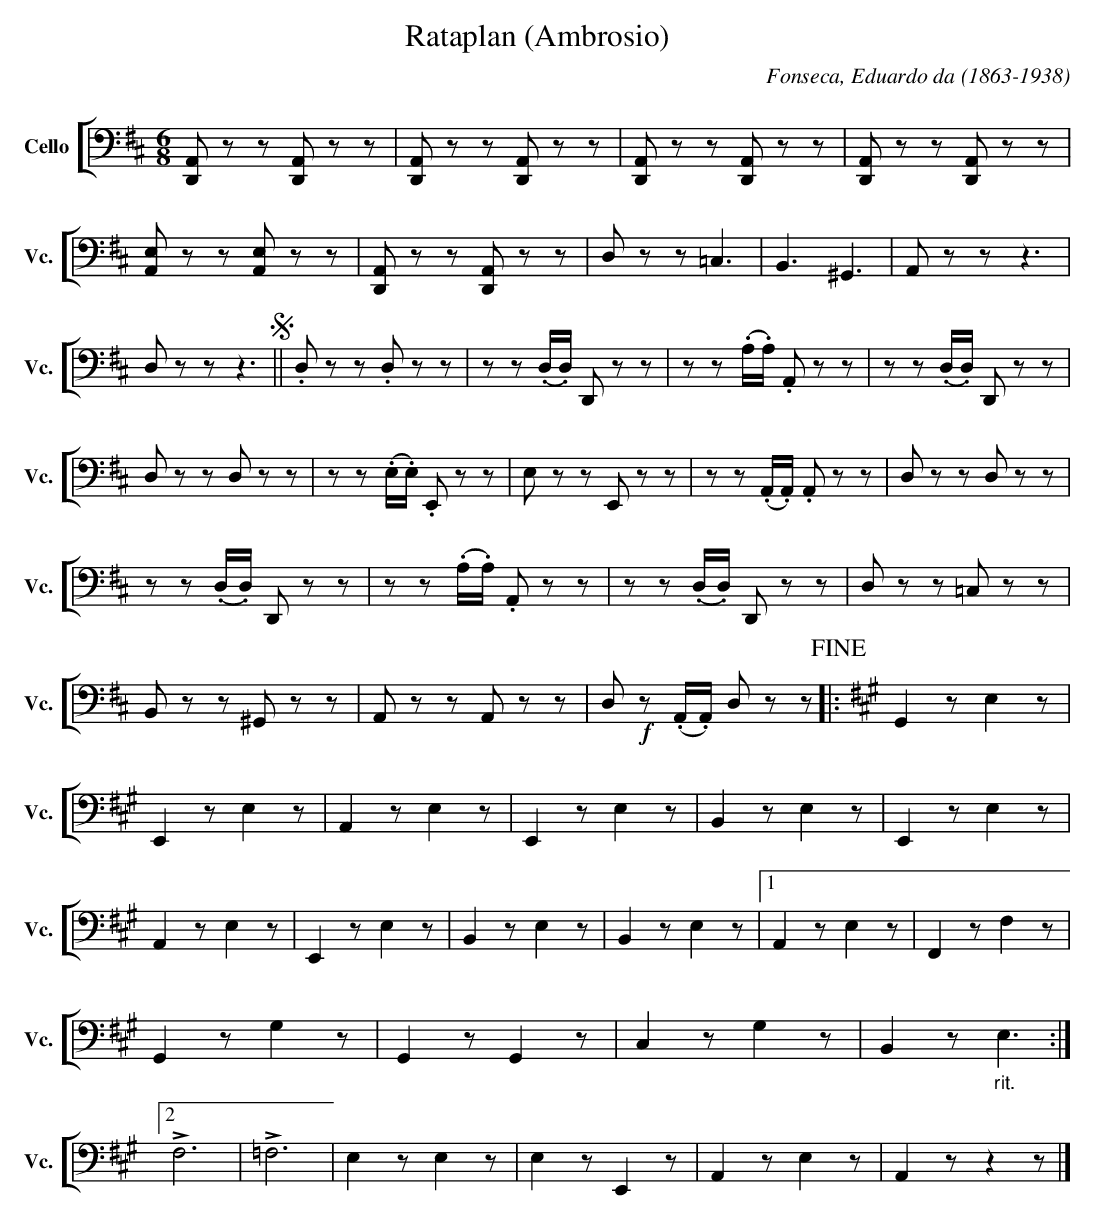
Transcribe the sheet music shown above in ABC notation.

X:1
T:Rataplan (Ambrosio)
C:Fonseca, Eduardo da (1863-1938)
M:6/8
L:1/8
K:D
V: 5 clef=bass name="Cello" sname="Vc."
%%staves [ 5 ]
   [D,,A,,]zz [D,,A,,]zz | [D,,A,,]zz [D,,A,,]zz | [D,,A,,]zz [D,,A,,]zz | [D,,A,,]zz [D,,A,,]zz  | \
   [A,,E,]zz  [A,,E,]zz  | [D,,A,,]zz [D,,A,,]zz | D, z z =C,3 | B,,3 ^G,,3 | A,, z z z3 | D, z z z3 !segno!|| \
   .D,zz .D,zz | zz(.D,/.D,/) D,,zz | zz(.A,/.A,/) .A,,zz | zz(.D,/.D,/) D,,zz | D,zz D,zz | \
   zz(.E,/.E,/) .E,,zz | E,zz E,,zz | zz(.A,,/.A,,/) .A,,zz | D,zz D,zz | zz(.D,/.D,/) D,,zz | \
   zz(.A,/.A,/) .A,,zz | zz(.D,/.D,/) D,,zz | D,zz =C,zz  | B,,zz ^G,,zz | A,,zz A,,zz | \
   D,!f!z (.A,,/.A,,/) D,zz !fine!|: \
   [K:A] G,,2zE,2z | E,,2zE,2z |A,,2zE,2z |E,,2zE,2z |B,,2zE,2z | E,,2zE,2z |A,,2zE,2z | \
   E,,2zE,2z | B,,2zE,2z | B,,2zE,2z |[1 A,,2zE,2z | F,,2zF,2z | G,,2zG,2z | \
   G,,2z G,,2z | C,2z G,2z | B,,2z"_rit."E,3 :|2 !>!F,6 | !>!=F,6 | E,2zE,2z |E,2zE,,2z | \
   A,,2zE,2z | A,,2zz2z |]
